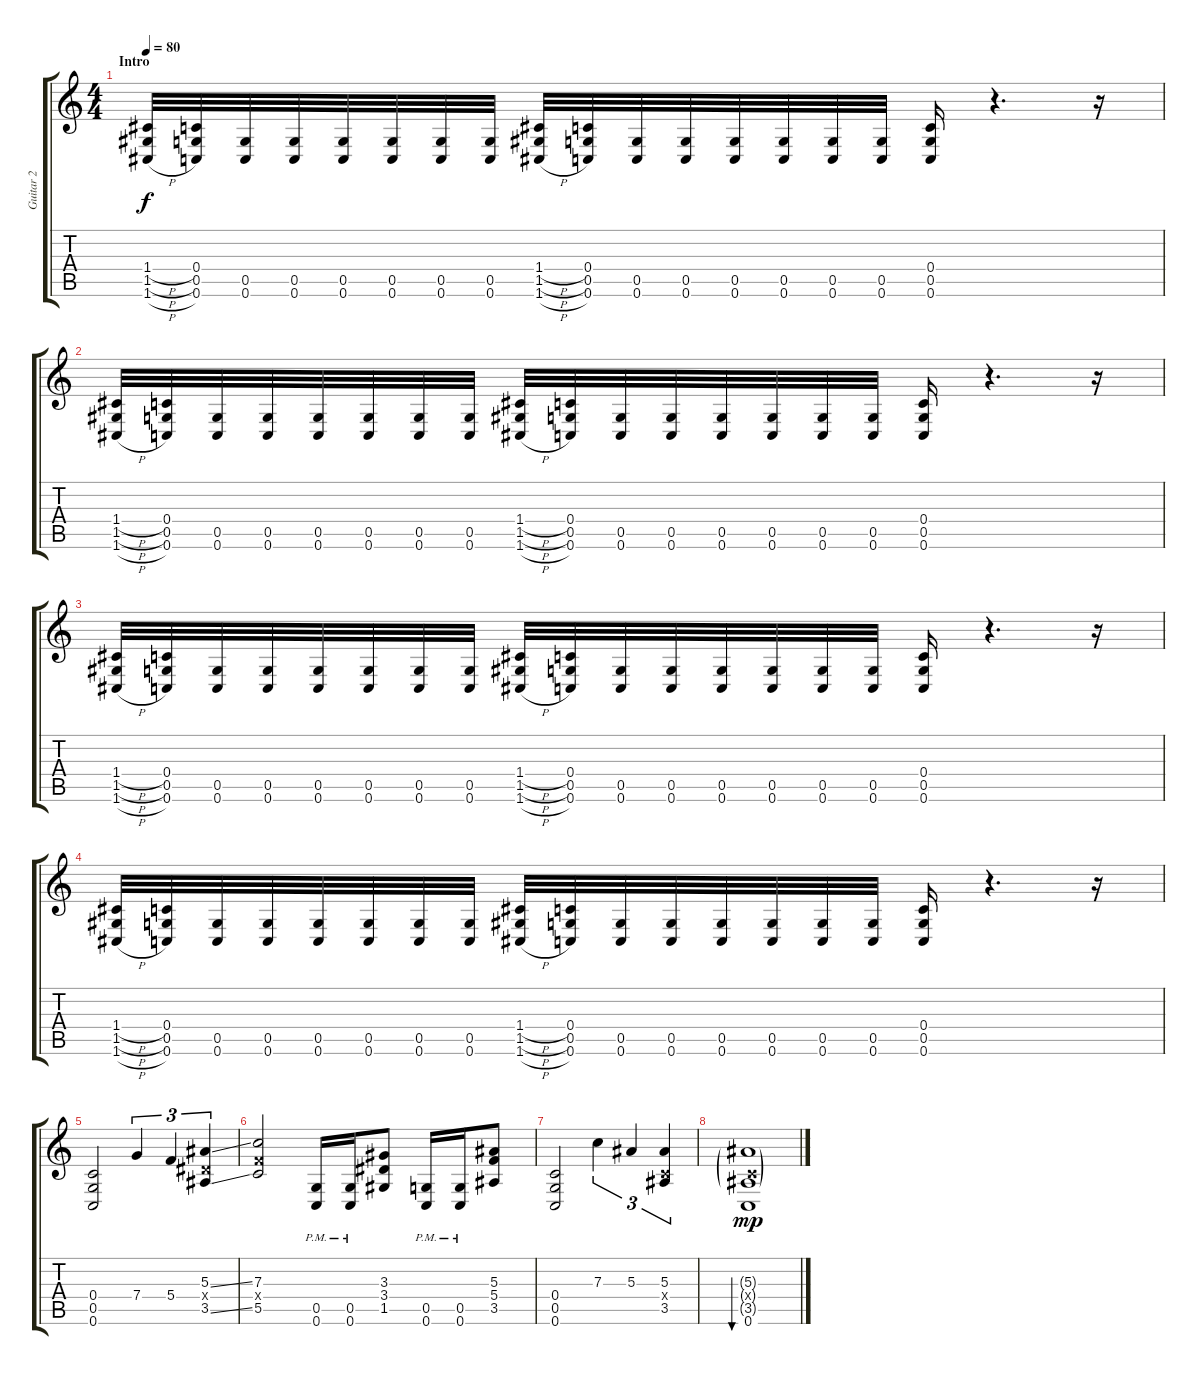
\track ("Guitar 2" "Guitar 2") {instrument distortionguitar}
\staff {score tabs}
\tuning (D4 A3 F3 C3 G2 C2) {hide}
\ts (4 4)
\section ("" "Intro")
\tempo 80
\clef g2
\ks c
(1.4{h} 1.5{h} 1.6{h}).32{dy f instrument distortionguitar} (0.4 0.5 0.6).32 (0.5 0.6).32 (0.5 0.6).32 (0.5 0.6).32 (0.5 0.6).32 (0.5 0.6).32 (0.5 0.6).32 (1.4{h} 1.5{h} 1.6{h}).32 (0.4 0.5 0.6).32 (0.5 0.6).32 (0.5 0.6).32 (0.5 0.6).32 (0.5 0.6).32 (0.5 0.6).32 (0.5 0.6).32 (0.4 0.5 0.6).16 r.4{d} r.16 |
(1.4{h} 1.5{h} 1.6{h}).32 (0.4 0.5 0.6).32 (0.5 0.6).32 (0.5 0.6).32 (0.5 0.6).32 (0.5 0.6).32 (0.5 0.6).32 (0.5 0.6).32 (1.4{h} 1.5{h} 1.6{h}).32 (0.4 0.5 0.6).32 (0.5 0.6).32 (0.5 0.6).32 (0.5 0.6).32 (0.5 0.6).32 (0.5 0.6).32 (0.5 0.6).32 (0.4 0.5 0.6).16 r.4{d} r.16 |
(1.4{h} 1.5{h} 1.6{h}).32 (0.4 0.5 0.6).32 (0.5 0.6).32 (0.5 0.6).32 (0.5 0.6).32 (0.5 0.6).32 (0.5 0.6).32 (0.5 0.6).32 (1.4{h} 1.5{h} 1.6{h}).32 (0.4 0.5 0.6).32 (0.5 0.6).32 (0.5 0.6).32 (0.5 0.6).32 (0.5 0.6).32 (0.5 0.6).32 (0.5 0.6).32 (0.4 0.5 0.6).16 r.4{d} r.16 |
(1.4{h} 1.5{h} 1.6{h}).32 (0.4 0.5 0.6).32 (0.5 0.6).32 (0.5 0.6).32 (0.5 0.6).32 (0.5 0.6).32 (0.5 0.6).32 (0.5 0.6).32 (1.4{h} 1.5{h} 1.6{h}).32 (0.4 0.5 0.6).32 (0.5 0.6).32 (0.5 0.6).32 (0.5 0.6).32 (0.5 0.6).32 (0.5 0.6).32 (0.5 0.6).32 (0.4 0.5 0.6).16 r.4{d} r.16 |
(0.4 0.5 0.6).2 7.4.4{tu (3 2)} 5.4.4{tu (3 2)} (5.3{ss} 3.4{x} 3.5{ss}).4{tu (3 2)} |
(7.3 5.4{x} 5.5).2 (0.5{pm} 0.6{pm}).16 (0.5{pm} 0.6{pm}).16 (3.3 3.4 1.5).8 (0.5{pm} 0.6{pm}).16 (0.5{pm} 0.6{pm}).16 (5.3 5.4 3.5).8 |
(0.4 0.5 0.6).2 7.3.4{tu (3 2)} 5.3.4{tu (3 2)} (5.3 0.4{x} 3.5).4{tu (3 2)} |
(5.3{g} 0.4{g x} 3.5{g} 0.6).1{bu 60 dy mp}
